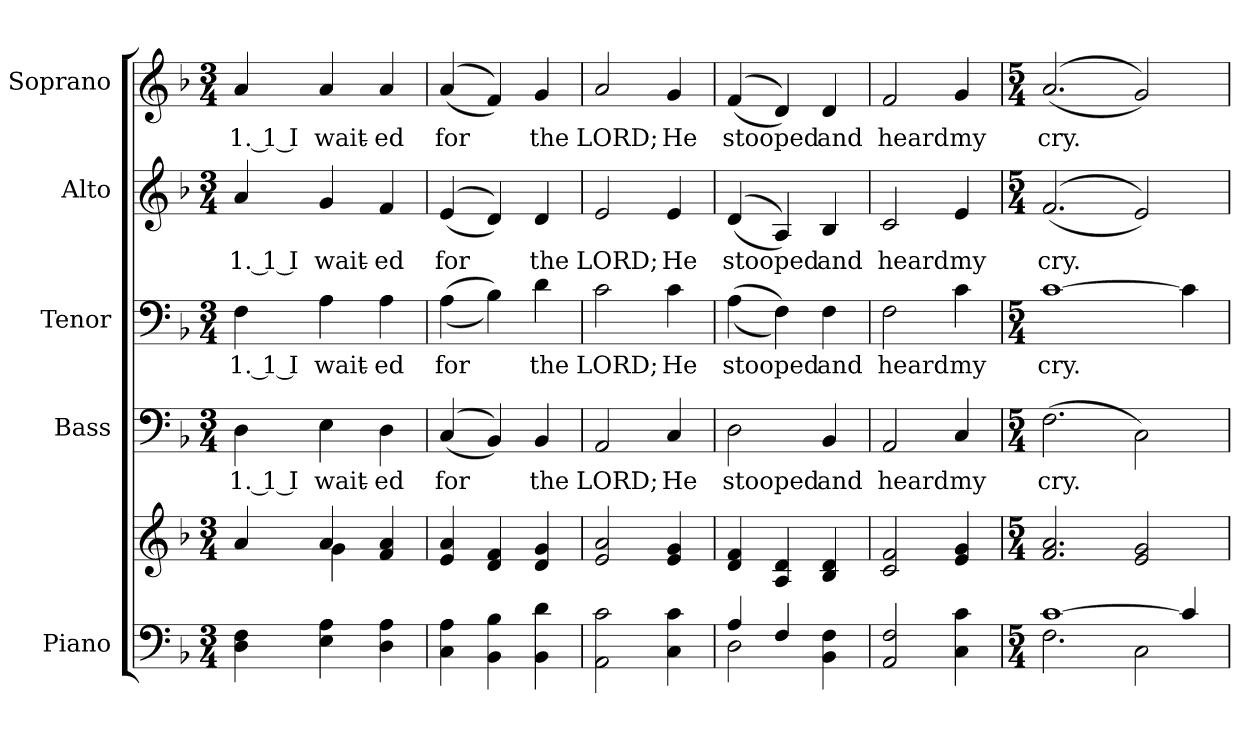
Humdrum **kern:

**kern	**kern	**kern	**text	**kern	**text	**kern	**text	**kern	**text
*part5	*part5	*part4	*part4	*part3	*part3	*part2	*part2	*part1	*part1
*staff6	*staff5	*staff4	*staff4	*staff3	*staff3	*staff2	*staff2	*staff1	*staff1
*I"Piano	*	*I"Bass	*	*I"Tenor	*	*I"Alto	*	*I"Soprano	*
*I'Pno.	*	*I'B.	*	*I'T.	*	*I'A.	*	*I'S.	*
!!LO:PB:g=z
*clefF4	*clefG2	*clefF4	*	*clefF4	*	*clefG2	*	*clefG2	*
*k[b-]	*k[b-]	*k[b-]	*	*k[b-]	*	*k[b-]	*	*k[b-]	*
*d:	*d:	*d:	*	*d:	*	*d:	*	*d:	*
*M3/4	*M3/4	*M3/4	*	*M3/4	*	*M3/4	*	*M3/4	*
*MM150	*MM150	*MM150	*	*MM150	*	*MM150	*	*MM150	*
=1	=1	=1	=1	=1	=1	=1	=1	=1	=1
*	*^	*	*	*	*	*	*	*	*
!	!	!	!	!LO:LY:b:color=#000000	!	!	!	!	!	!
!	!	!	!	!	!	!LO:LY:b:color=#000000	!	!	!	!
!	!	!	!	!	!	!	!	!LO:LY:b:color=#000000	!	!
!	!	!	!	!	!	!	!	!	!	!LO:LY:b:color=#000000
4Di\ 4Fi	4ai/	4ryy	4Di\	1. 1 I	4Fi\	1. 1 I	4ai/	1. 1 I	4ai/	1. 1 I
!	!	!	!	!LO:LY:b:color=#000000	!	!	!	!	!	!
!	!	!	!	!	!	!LO:LY:b:color=#000000	!	!	!	!
!	!	!	!	!	!	!	!	!LO:LY:b:color=#000000	!	!
!	!	!	!	!	!	!	!	!	!	!LO:LY:b:color=#000000
4Ei\ 4Ai	4ai/	4gi\	4Ei\	wait-	4Ai\	wait-	4gi/	wait-	4ai/	wait-
!	!	!	!	!LO:LY:b:color=#000000	!	!	!	!	!	!
!	!	!	!	!	!	!LO:LY:b:color=#000000	!	!	!	!
!	!	!	!	!	!	!	!	!LO:LY:b:color=#000000	!	!
!	!	!	!	!	!	!	!	!	!	!LO:LY:b:color=#000000
4Di\ 4Ai	4fi/ 4ai	4ryy	4Di\	-ed	4Ai\	-ed	4fi/	-ed	4ai/	-ed
*	*v	*v	*	*	*	*	*	*	*	*
=2	=2	=2	=2	=2	=2	=2	=2	=2	=2
*	*^	*	*	*	*	*	*	*	*
!	!	!	!	!LO:LY:b:color=#000000	!	!	!	!	!	!
*	*v	*v	*	*	*	*	*	*	*	*
*	*^	*	*	*	*	*	*	*	*
!	!	!	!	!	!	!LO:LY:b:color=#000000	!	!	!	!
*	*v	*v	*	*	*	*	*	*	*	*
*	*^	*	*	*	*	*	*	*	*
!	!	!	!	!	!	!	!	!LO:LY:b:color=#000000	!	!
*	*v	*v	*	*	*	*	*	*	*	*
*	*^	*	*	*	*	*	*	*	*
!	!	!	!	!	!	!	!	!	!	!LO:LY:b:color=#000000
*	*v	*v	*	*	*	*	*	*	*	*
4Ci\ 4Ai	4ei/ 4ai	((4Ci/	for	((4Ai\	for	((4ei/	for	((4ai/	for
4BB-i\ 4B-i	4di/ 4fi	4BB-i/))	.	4B-i\))	.	4di/))	.	4fi/))	.
!	!	!	!LO:LY:b:color=#000000	!	!	!	!	!	!
!	!	!	!	!	!LO:LY:b:color=#000000	!	!	!	!
!	!	!	!	!	!	!	!LO:LY:b:color=#000000	!	!
!	!	!	!	!	!	!	!	!	!LO:LY:b:color=#000000
4BB-i\ 4di	4di/ 4gi	4BB-i/	the	4di\	the	4di/	the	4gi/	the
=3	=3	=3	=3	=3	=3	=3	=3	=3	=3
!	!	!	!LO:LY:b:color=#000000	!	!	!	!	!	!
!	!	!	!	!	!LO:LY:b:color=#000000	!	!	!	!
!	!	!	!	!	!	!	!LO:LY:b:color=#000000	!	!
!	!	!	!	!	!	!	!	!	!LO:LY:b:color=#000000
2AAi\ 2ci	2ei/ 2ai	2AAi/	LORD;	2ci\	LORD;	2ei/	LORD;	2ai/	LORD;
!	!	!	!LO:LY:b:color=#000000	!	!	!	!	!	!
!	!	!	!	!	!LO:LY:b:color=#000000	!	!	!	!
!	!	!	!	!	!	!	!LO:LY:b:color=#000000	!	!
!	!	!	!	!	!	!	!	!	!LO:LY:b:color=#000000
4Ci\ 4ci	4ei/ 4gi	4Ci/	He	4ci\	He	4ei/	He	4gi/	He
=4	=4	=4	=4	=4	=4	=4	=4	=4	=4
*^	*	*	*	*	*	*	*	*	*
!	!	!	!	!LO:LY:b:color=#000000	!	!	!	!	!	!
!	!	!	!	!	!	!LO:LY:b:color=#000000	!	!	!	!
!	!	!	!	!	!	!	!	!LO:LY:b:color=#000000	!	!
!	!	!	!	!	!	!	!	!	!	!LO:LY:b:color=#000000
4Ai/	2Di\	4di/ 4fi	2Di\	stooped	((4Ai\	stooped	((4di/	stooped	((4fi/	stooped
4Fi/	.	4Ai/ 4di	.	.	4Fi\))	.	4Ai/))	.	4di/))	.
!	!	!	!	!LO:LY:b:color=#000000	!	!	!	!	!	!
!	!	!	!	!	!	!LO:LY:b:color=#000000	!	!	!	!
!	!	!	!	!	!	!	!	!LO:LY:b:color=#000000	!	!
!	!	!	!	!	!	!	!	!	!	!LO:LY:b:color=#000000
4BB-i\ 4Fi	4ryy	4B-i/ 4di	4BB-i/	and	4Fi\	and	4B-i/	and	4di/	and
*v	*v	*	*	*	*	*	*	*	*	*
=5	=5	=5	=5	=5	=5	=5	=5	=5	=5
*^	*	*	*	*	*	*	*	*	*
!	!	!	!	!LO:LY:b:color=#000000	!	!	!	!	!	!
*v	*v	*	*	*	*	*	*	*	*	*
*^	*	*	*	*	*	*	*	*	*
!	!	!	!	!	!	!LO:LY:b:color=#000000	!	!	!	!
*v	*v	*	*	*	*	*	*	*	*	*
*^	*	*	*	*	*	*	*	*	*
!	!	!	!	!	!	!	!	!LO:LY:b:color=#000000	!	!
*v	*v	*	*	*	*	*	*	*	*	*
*^	*	*	*	*	*	*	*	*	*
!	!	!	!	!	!	!	!	!	!	!LO:LY:b:color=#000000
*v	*v	*	*	*	*	*	*	*	*	*
2AAi/ 2Fi	2ci/ 2fi	2AAi/	heard	2Fi\	heard	2ci/	heard	2fi/	heard
!	!	!	!LO:LY:b:color=#000000	!	!	!	!	!	!
!	!	!	!	!	!LO:LY:b:color=#000000	!	!	!	!
!	!	!	!	!	!	!	!LO:LY:b:color=#000000	!	!
!	!	!	!	!	!	!	!	!	!LO:LY:b:color=#000000
4Ci\ 4ci	4ei/ 4gi	4Ci/	my	4ci\	my	4ei/	my	4gi/	my
=6	=6	=6	=6	=6	=6	=6	=6	=6	=6
*M5/4	*M5/4	*M5/4	*	*M5/4	*	*M5/4	*	*M5/4	*
*^	*	*	*	*	*	*	*	*	*
!	!	!	!	!LO:LY:b:color=#000000	!	!	!	!	!	!
!	!	!	!	!	!	!LO:LY:b:color=#000000	!	!	!	!
!	!	!	!	!	!	!	!	!LO:LY:b:color=#000000	!	!
!	!	!	!	!	!	!	!	!	!	!LO:LY:b:color=#000000
[>1ci	2.Fi\	2.fi/ 2.ai	(2.Fi\	cry.	[>1ci	cry.	((2.fi/	cry.	((2.ai/	cry.
.	2Ci\	2ei/ 2gi	2Ci\)	.	.	.	2ei/))	.	2gi/))	.
4ci/]	.	.	.	.	4ci\]	.	.	.	.	.
*v	*v	*	*	*	*	*	*	*	*	*
=	=	=	=	=	=	=	=	=	=
*-	*-	*-	*-	*-	*-	*-	*-	*-	*-
